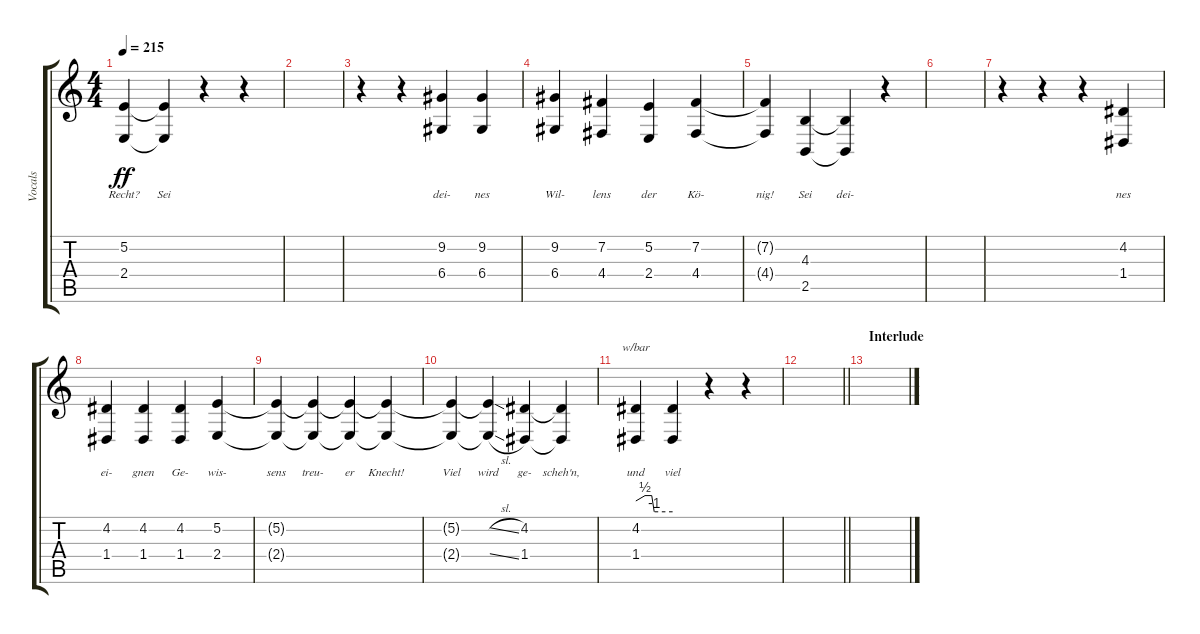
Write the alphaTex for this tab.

\track ("Vocals" "Vocals") {instrument altosax}
\staff {score tabs}
\tuning (E4 B3 G3 D3 A2 E2) {hide}
\ts (4 4)
\tempo 215
\clef g2
\ks c
(5.2 2.4).4{lyrics (0 "Recht?") lyrics (1 "") lyrics (2 "") lyrics (3 "") lyrics (4 "") dy ff} (5.2{t} 2.4{t}).4{lyrics (0 "Sei") lyrics (1 "") lyrics (2 "") lyrics (3 "") lyrics (4 "")} r.4 r.4 |
|
r.4 r.4 (9.2 6.4).4{lyrics (0 "dei-") lyrics (1 "") lyrics (2 "") lyrics (3 "") lyrics (4 "")} (9.2 6.4).4{lyrics (0 "nes") lyrics (1 "") lyrics (2 "") lyrics (3 "") lyrics (4 "")} |
(9.2 6.4).4{lyrics (0 "Wil-") lyrics (1 "") lyrics (2 "") lyrics (3 "") lyrics (4 "")} (7.2 4.4).4{lyrics (0 "lens") lyrics (1 "") lyrics (2 "") lyrics (3 "") lyrics (4 "")} (5.2 2.4).4{lyrics (0 "der") lyrics (1 "") lyrics (2 "") lyrics (3 "") lyrics (4 "")} (7.2 4.4).4{lyrics (0 "Kö-") lyrics (1 "") lyrics (2 "") lyrics (3 "") lyrics (4 "")} |
(7.2{t} 4.4{t}).4{lyrics (0 "nig!") lyrics (1 "") lyrics (2 "") lyrics (3 "") lyrics (4 "")} (4.3 2.5).4{lyrics (0 "Sei") lyrics (1 "") lyrics (2 "") lyrics (3 "") lyrics (4 "")} (4.3{t} 2.5{t}).4{lyrics (0 "dei-") lyrics (1 "") lyrics (2 "") lyrics (3 "") lyrics (4 "")} r.4 |
|
r.4 r.4 r.4 (4.2 1.4).4{lyrics (0 "nes") lyrics (1 "") lyrics (2 "") lyrics (3 "") lyrics (4 "")} |
(4.2 1.4).4{lyrics (0 "ei-") lyrics (1 "") lyrics (2 "") lyrics (3 "") lyrics (4 "")} (4.2 1.4).4{lyrics (0 "gnen") lyrics (1 "") lyrics (2 "") lyrics (3 "") lyrics (4 "")} (4.2 1.4).4{lyrics (0 "Ge-") lyrics (1 "") lyrics (2 "") lyrics (3 "") lyrics (4 "")} (5.2 2.4).4{lyrics (0 "wis-") lyrics (1 "") lyrics (2 "") lyrics (3 "") lyrics (4 "")} |
(5.2{t} 2.4{t}).4{lyrics (0 "sens") lyrics (1 "") lyrics (2 "") lyrics (3 "") lyrics (4 "")} (5.2{t} 2.4{t}).4{lyrics (0 "treu-") lyrics (1 "") lyrics (2 "") lyrics (3 "") lyrics (4 "")} (5.2{t} 2.4{t}).4{lyrics (0 "er") lyrics (1 "") lyrics (2 "") lyrics (3 "") lyrics (4 "")} (5.2{t} 2.4{t}).4{lyrics (0 "Knecht!") lyrics (1 "") lyrics (2 "") lyrics (3 "") lyrics (4 "")} |
(5.2{t} 2.4{t}).4{lyrics (0 "Viel") lyrics (1 "") lyrics (2 "") lyrics (3 "") lyrics (4 "")} (5.2{sl t} 2.4{sl t}).4{lyrics (0 "wird") lyrics (1 "") lyrics (2 "") lyrics (3 "") lyrics (4 "")} (4.2 1.4).4{lyrics (0 "ge-") lyrics (1 "") lyrics (2 "") lyrics (3 "") lyrics (4 "")} (4.2{t} 1.4{t}).4{lyrics (0 "scheh'n,") lyrics (1 "") lyrics (2 "") lyrics (3 "") lyrics (4 "")} |
(4.2 1.4).4{tbe (custom default 0 0 15 2 26 2 30 -4 60 -4) lyrics (0 "und") lyrics (1 "") lyrics (2 "") lyrics (3 "") lyrics (4 "")} (4.2{t} 1.4{t}).4{lyrics (0 "viel") lyrics (1 "") lyrics (2 "") lyrics (3 "") lyrics (4 "")} r.4 r.4 |
\barLineRight lightlight
|
\section ("" "Interlude")
